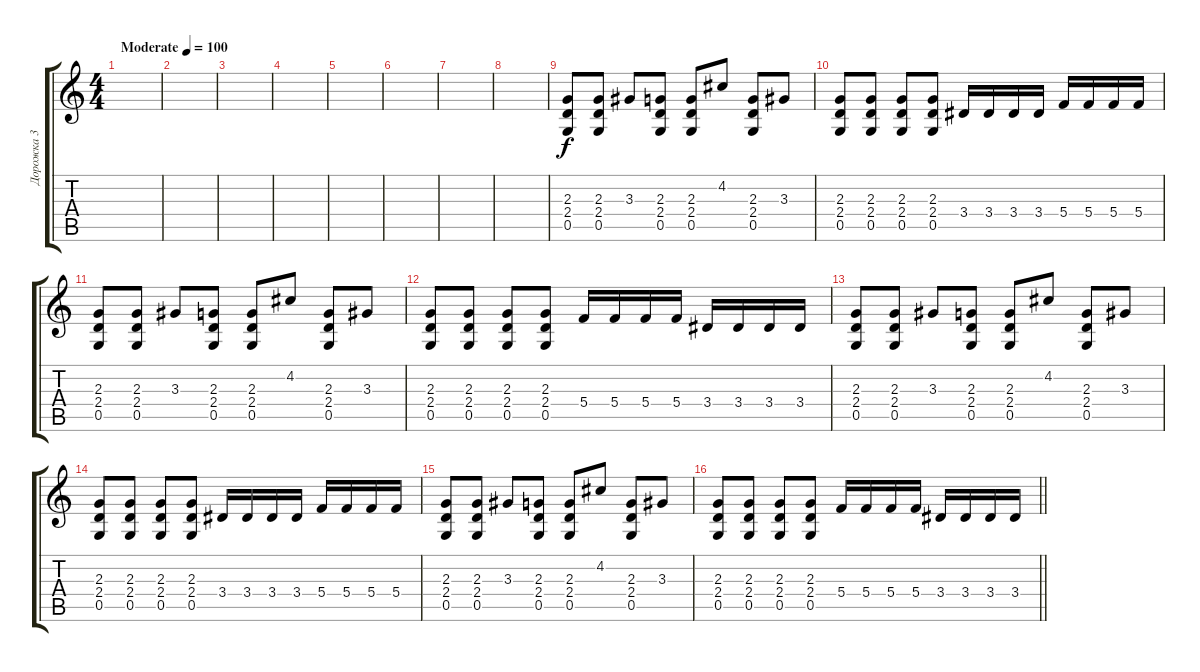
\track ("Дорожка 3" "Дорожка 3") {instrument distortionguitar}
\staff {score tabs}
\tuning (D4 A3 F3 C3 G2 C2) {hide}
\ts (4 4)
\tempo (100 "Moderate")
\clef g2
\ks c
|
|
|
|
|
|
|
|
(2.3 2.4 0.5).8 (2.3 2.4 0.5).8 3.3.8 (2.3 2.4 0.5).8 (2.3 2.4 0.5).8 4.2.8 (2.3 2.4 0.5).8 3.3.8 |
(2.3 2.4 0.5).8 (2.3 2.4 0.5).8 (2.3 2.4 0.5).8 (2.3 2.4 0.5).8 3.4.16 3.4.16 3.4.16 3.4.16 5.4.16 5.4.16 5.4.16 5.4.16 |
(2.3 2.4 0.5).8 (2.3 2.4 0.5).8 3.3.8 (2.3 2.4 0.5).8 (2.3 2.4 0.5).8 4.2.8 (2.3 2.4 0.5).8 3.3.8 |
(2.3 2.4 0.5).8 (2.3 2.4 0.5).8 (2.3 2.4 0.5).8 (2.3 2.4 0.5).8 5.4.16 5.4.16 5.4.16 5.4.16 3.4.16 3.4.16 3.4.16 3.4.16 |
(2.3 2.4 0.5).8 (2.3 2.4 0.5).8 3.3.8 (2.3 2.4 0.5).8 (2.3 2.4 0.5).8 4.2.8 (2.3 2.4 0.5).8 3.3.8 |
(2.3 2.4 0.5).8 (2.3 2.4 0.5).8 (2.3 2.4 0.5).8 (2.3 2.4 0.5).8 3.4.16 3.4.16 3.4.16 3.4.16 5.4.16 5.4.16 5.4.16 5.4.16 |
(2.3 2.4 0.5).8 (2.3 2.4 0.5).8 3.3.8 (2.3 2.4 0.5).8 (2.3 2.4 0.5).8 4.2.8 (2.3 2.4 0.5).8 3.3.8 |
\barLineRight lightlight
(2.3 2.4 0.5).8 (2.3 2.4 0.5).8 (2.3 2.4 0.5).8 (2.3 2.4 0.5).8 5.4.16 5.4.16 5.4.16 5.4.16 3.4.16 3.4.16 3.4.16 3.4.16
